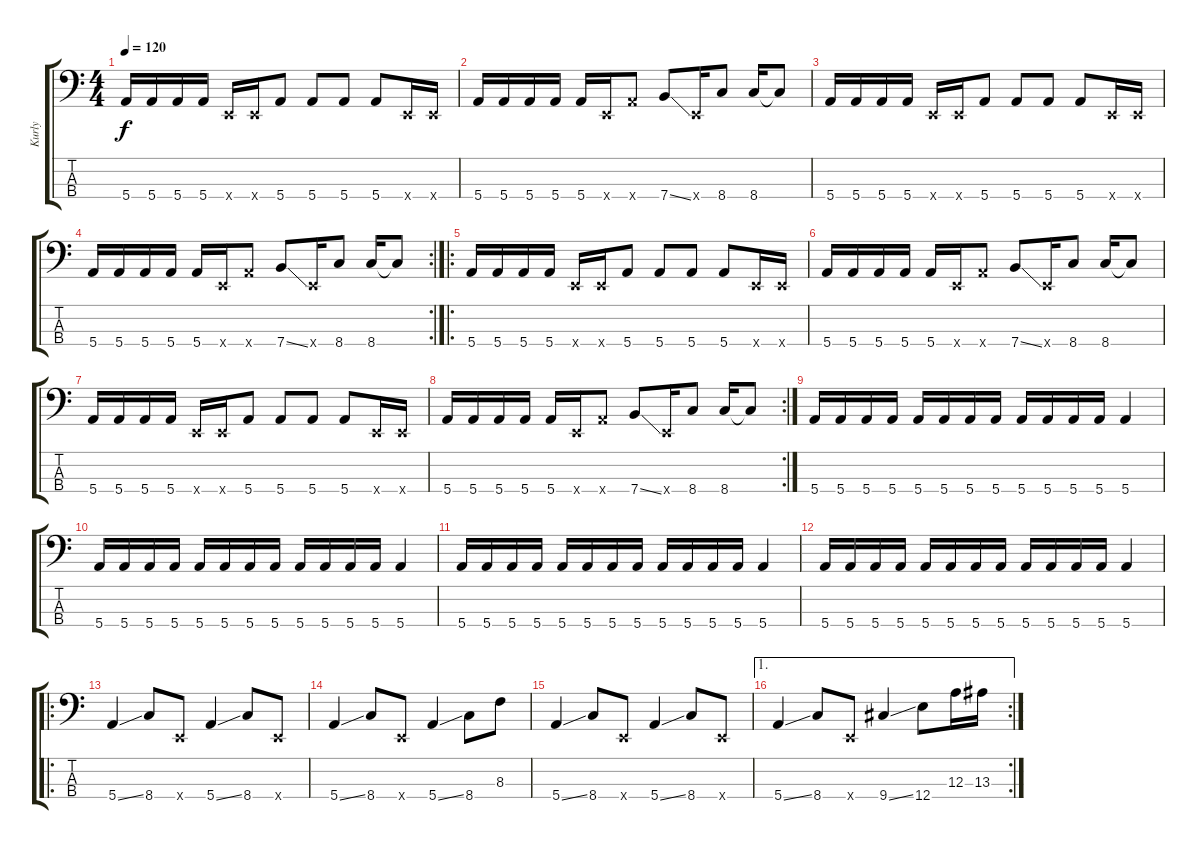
\track ("Kurly" "Kurly") {instrument fretlessbass}
\staff {score tabs}
\tuning (G2 D2 A1 E1) {hide}
\ts (4 4)
\tempo 120
\clef f4
\ks c
5.4.16{dy f instrument electricbassfinger} 5.4.16 5.4.16 5.4.16 0.4{x}.16 0.4{x}.16 5.4.8 5.4.8 5.4.8 5.4.8 0.4{x}.16 0.4{x}.16 |
5.4.16 5.4.16 5.4.16 5.4.16 5.4.16 0.4{x}.16 5.4{x}.8 7.4{ss}.8 0.4{x}.16 8.4.8 8.4.16 8.4{t}.8 |
5.4.16{instrument electricbassfinger} 5.4.16 5.4.16 5.4.16 0.4{x}.16 0.4{x}.16 5.4.8 5.4.8 5.4.8 5.4.8 0.4{x}.16 0.4{x}.16 |
\rc 2
5.4.16 5.4.16 5.4.16 5.4.16 5.4.16 0.4{x}.16 5.4{x}.8 7.4{ss}.8 0.4{x}.16 8.4.8 8.4.16 8.4{t}.8 |
\ro
5.4.16{instrument electricbassfinger} 5.4.16 5.4.16 5.4.16 0.4{x}.16 0.4{x}.16 5.4.8 5.4.8 5.4.8 5.4.8 0.4{x}.16 0.4{x}.16 |
5.4.16 5.4.16 5.4.16 5.4.16 5.4.16 0.4{x}.16 5.4{x}.8 7.4{ss}.8 0.4{x}.16 8.4.8 8.4.16 8.4{t}.8 |
5.4.16{instrument electricbassfinger} 5.4.16 5.4.16 5.4.16 0.4{x}.16 0.4{x}.16 5.4.8 5.4.8 5.4.8 5.4.8 0.4{x}.16 0.4{x}.16 |
\rc 2
5.4.16 5.4.16 5.4.16 5.4.16 5.4.16 0.4{x}.16 5.4{x}.8 7.4{ss}.8 0.4{x}.16 8.4.8 8.4.16 8.4{t}.8 |
5.4.16 5.4.16 5.4.16 5.4.16 5.4.16 5.4.16 5.4.16 5.4.16 5.4.16 5.4.16 5.4.16 5.4.16 5.4.4 |
5.4.16 5.4.16 5.4.16 5.4.16 5.4.16 5.4.16 5.4.16 5.4.16 5.4.16 5.4.16 5.4.16 5.4.16 5.4.4 |
5.4.16 5.4.16 5.4.16 5.4.16 5.4.16 5.4.16 5.4.16 5.4.16 5.4.16 5.4.16 5.4.16 5.4.16 5.4.4 |
5.4.16 5.4.16 5.4.16 5.4.16 5.4.16 5.4.16 5.4.16 5.4.16 5.4.16 5.4.16 5.4.16 5.4.16 5.4.4 |
\ro
5.4{ss}.4{instrument fretlessbass} 8.4.8 0.4{x}.8 5.4{ss}.4 8.4.8 0.4{x}.8 |
5.4{ss}.4 8.4.8 0.4{x}.8 5.4{ss}.4 8.4.8 8.3.8 |
5.4{ss}.4 8.4.8 0.4{x}.8 5.4{ss}.4 8.4.8 0.4{x}.8 |
\ae 1
\rc 2
5.4{ss}.4 8.4.8 0.4{x}.8 9.4{ss}.4 12.4.8 12.3.16 13.3.16
